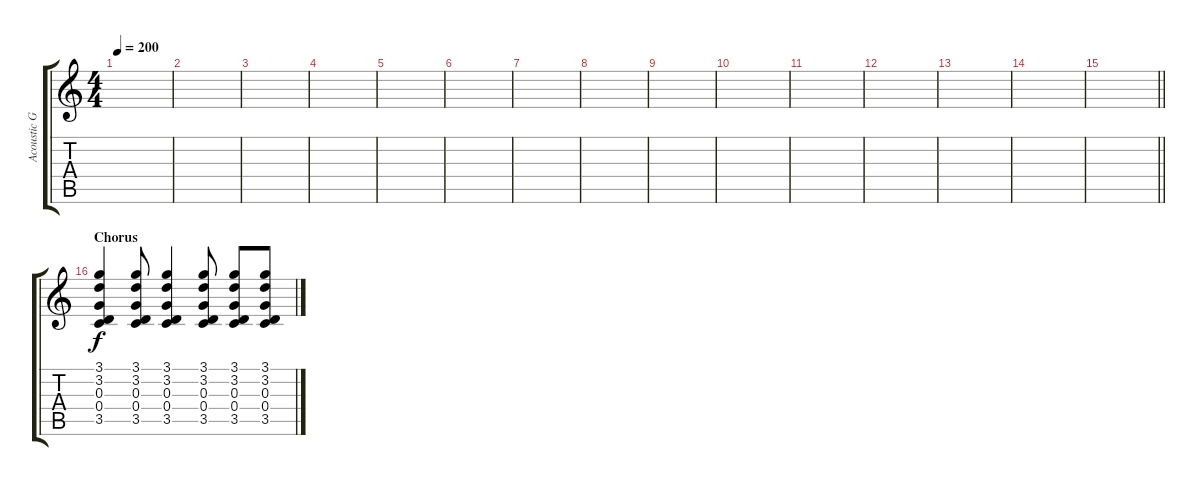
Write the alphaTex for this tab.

\track ("Acoustic Guitar 2" "Acoustic G") {instrument acousticguitarsteel}
\staff {score tabs}
\tuning (E4 B3 G3 D3 A2 E2) {hide}
\ts (4 4)
\tempo 200
\clef g2
\ks c
|
|
|
|
|
|
|
|
|
|
|
|
|
|
\barLineRight lightlight
|
\section ("" "Chorus")
(3.1 3.2 0.3 0.4 3.5).4 (3.1 3.2 0.3 0.4 3.5).8 (3.1 3.2 0.3 0.4 3.5).4 (3.1 3.2 0.3 0.4 3.5).8 (3.1 3.2 0.3 0.4 3.5).8 (3.1 3.2 0.3 0.4 3.5).8
